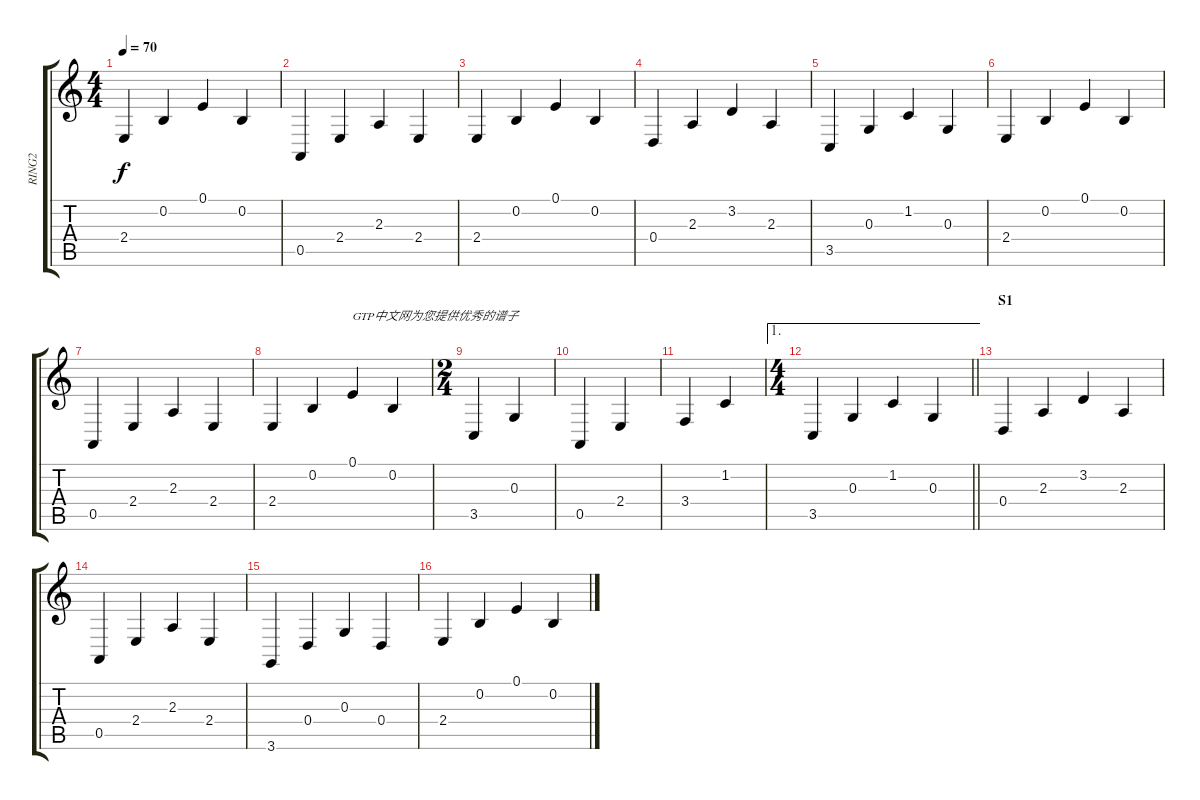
\track ("RING2" "RING2") {instrument synthstrings1}
\staff {score tabs}
\tuning (E4 B3 G3 D3 A2 E2) {hide}
\ts (4 4)
\tempo 70
\clef g2
\ks c
2.4.4{dy f} 0.2.4 0.1.4 0.2.4 |
0.5.4 2.4.4 2.3.4 2.4.4 |
2.4.4 0.2.4 0.1.4 0.2.4 |
0.4.4 2.3.4 3.2.4 2.3.4 |
3.5.4 0.3.4 1.2.4 0.3.4 |
2.4.4 0.2.4 0.1.4 0.2.4 |
0.5.4 2.4.4 2.3.4 2.4.4 |
2.4.4 0.2.4 0.1.4{txt "GTP中文网为您提供优秀的谱子"} 0.2.4 |
\ts (2 4)
3.5.4 0.3.4 |
0.5.4 2.4.4 |
3.4.4 1.2.4 |
\ae 1
\ts (4 4)
\barLineRight lightlight
3.5.4 0.3.4 1.2.4 0.3.4 |
\section ("" "S1")
0.4.4 2.3.4 3.2.4 2.3.4 |
0.5.4 2.4.4 2.3.4 2.4.4 |
3.6.4 0.4.4 0.3.4 0.4.4 |
2.4.4 0.2.4 0.1.4 0.2.4
